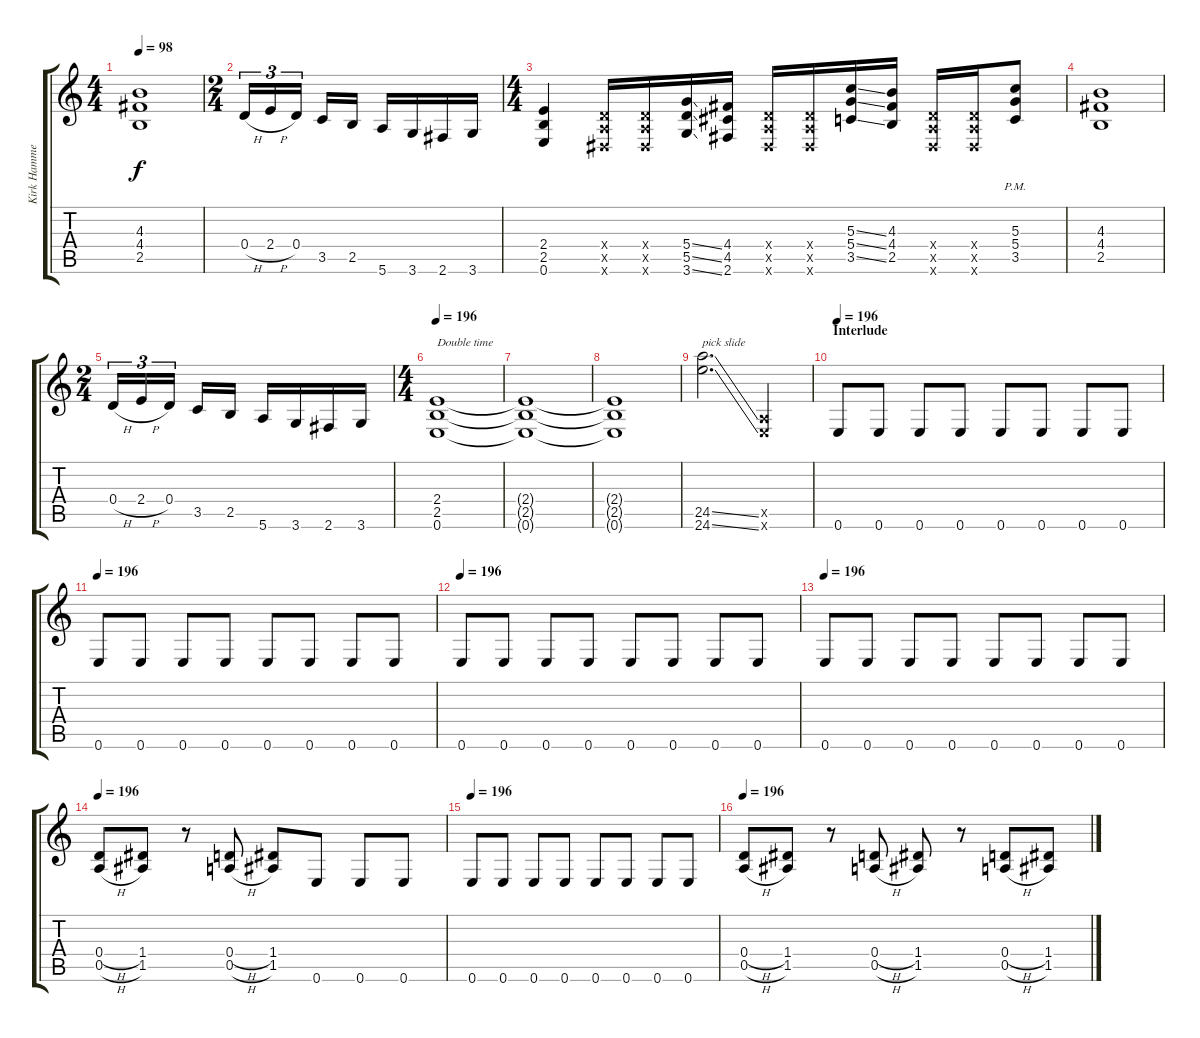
\track ("Kirk Hammet" "Kirk Hamme") {instrument distortionguitar}
\staff {score tabs}
\tuning (E4 B3 G3 D3 A2 E2) {hide}
\ts (4 4)
\tempo 98
\clef g2
\ks c
(4.3 4.4 2.5).1{dy f} |
\ts (2 4)
0.4{h}.16{tu (3 2)} 2.4{h}.16{tu (3 2)} 0.4.16{tu (3 2)} 3.5.16 2.5.16 5.6.16 3.6.16 2.6.16 3.6.16 |
\ts (4 4)
(2.4 2.5 0.6).4 (0.4{x} 0.5{x} -1.6{x}).16 (0.4{x} 0.5{x} -1.6{x}).16 (5.4{ss} 5.5{ss} 3.6{ss}).16 (4.4 4.5 2.6).16 (0.4{x} 0.5{x} -1.6{x}).16 (0.4{x} 0.5{x} -1.6{x}).16 (5.3{ss} 5.4{ss} 3.5{ss}).16 (4.3 4.4 2.5).16 (0.4{x} 0.5{x} -1.6{x}).16 (0.4{x} 0.5{x} -1.6{x}).16 (5.3{pm} 5.4{pm} 3.5{pm}).8 |
(4.3 4.4 2.5).1 |
\ts (2 4)
0.4{h}.16{tu (3 2)} 2.4{h}.16{tu (3 2)} 0.4.16{tu (3 2)} 3.5.16 2.5.16 5.6.16 3.6.16 2.6.16 3.6.16 |
\ts (4 4)
\tempo 196
(2.4 2.5 0.6).1{txt "Double time" instrument distortionguitar} |
(2.4{t} 2.5{t} 0.6{t}).1 |
(2.4{t} 2.5{t} 0.6{t}).1 |
(24.5{ss} 24.6{ss}).2{d txt "pick slide"} (0.5{x} 0.6{x}).4 |
\section ("" "Interlude")
\tempo 196
0.6.8{volume 11} 0.6.8 0.6.8 0.6.8 0.6.8 0.6.8 0.6.8 0.6.8 |
\tempo 196
0.6.8 0.6.8 0.6.8 0.6.8 0.6.8 0.6.8 0.6.8 0.6.8 |
\tempo 196
0.6.8 0.6.8 0.6.8 0.6.8 0.6.8 0.6.8 0.6.8 0.6.8 |
\tempo 196
0.6.8 0.6.8 0.6.8 0.6.8 0.6.8 0.6.8 0.6.8 0.6.8 |
\tempo 196
(0.4{h} 0.5{h}).8 (1.4 1.5).8 r.8 (0.4{h} 0.5{h}).8 (1.4 1.5).8 0.6.8 0.6.8 0.6.8 |
\tempo 196
0.6.8 0.6.8 0.6.8 0.6.8 0.6.8 0.6.8 0.6.8 0.6.8 |
\tempo 196
(0.4{h} 0.5{h}).8 (1.4 1.5).8 r.8 (0.4{h} 0.5{h}).8 (1.4 1.5).8 r.8 (0.4{h} 0.5{h}).8 (1.4 1.5).8
